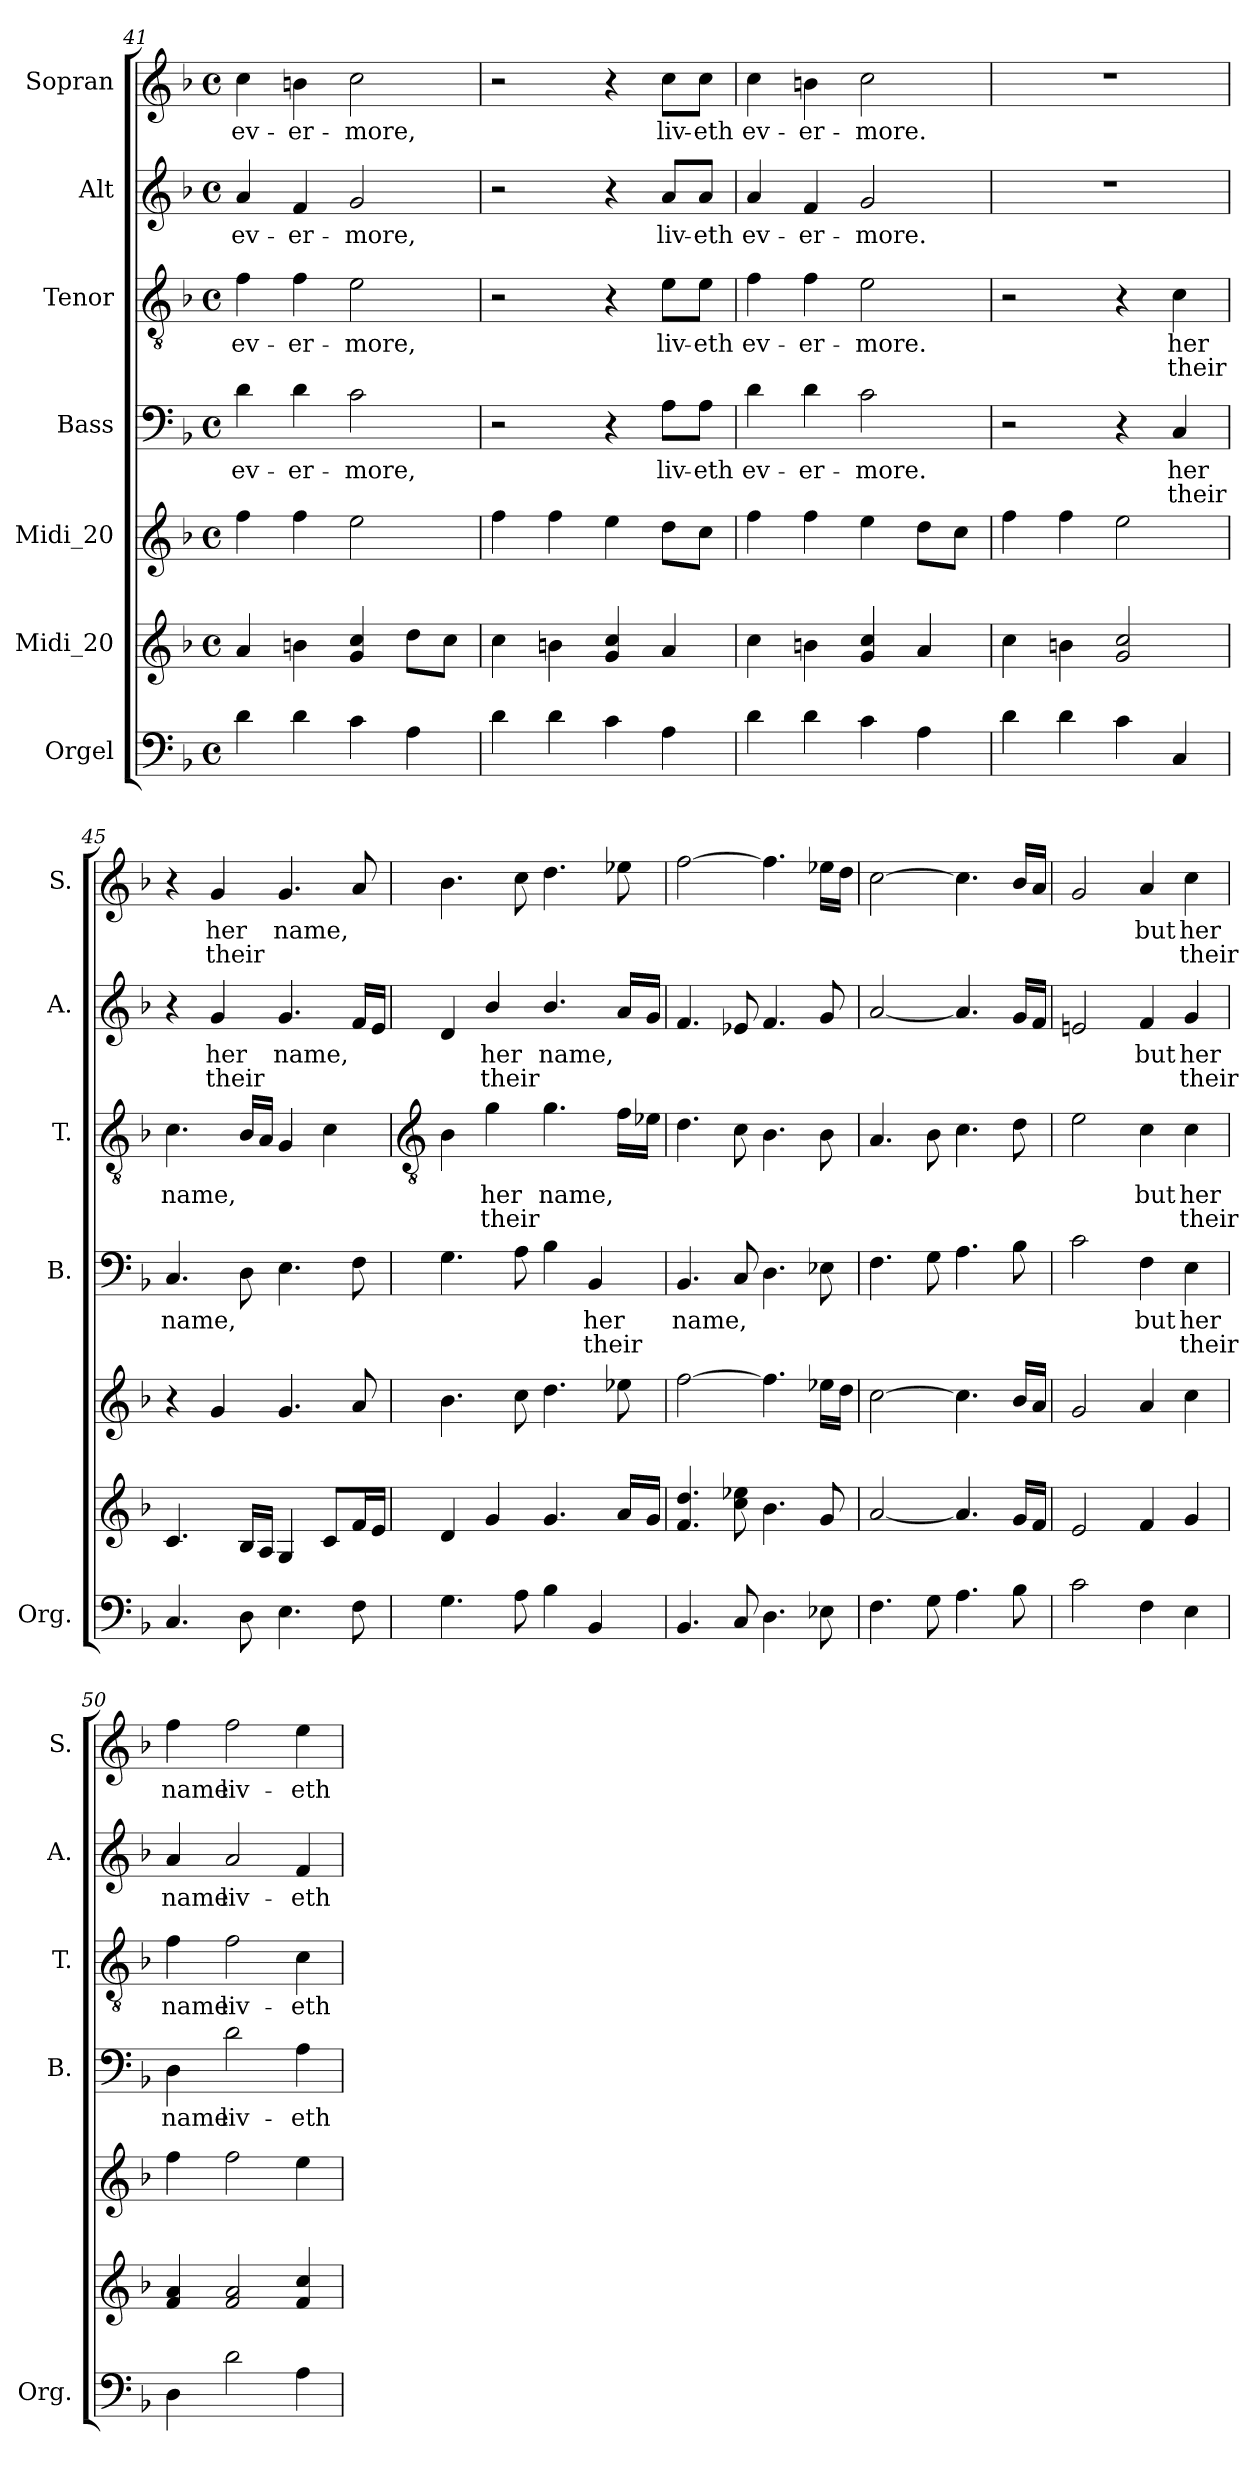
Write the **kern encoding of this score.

**kern	**kern	**kern	**kern	**text	**text	**kern	**text	**text	**kern	**text	**text	**kern	**text	**text
*part7	*part6	*part5	*part4	*part4	*part4	*part3	*part3	*part3	*part2	*part2	*part2	*part1	*part1	*part1
*staff7	*staff6	*staff5	*staff4	*staff4	*staff4	*staff3	*staff3	*staff3	*staff2	*staff2	*staff2	*staff1	*staff1	*staff1
*I"Orgel	*I"Midi_20	*I"Midi_20	*I"Bass	*	*	*I"Tenor	*	*	*I"Alt	*	*	*I"Sopran	*	*
*I'Org.	*	*	*I'B.	*	*	*I'T.	*	*	*I'A.	*	*	*I'S.	*	*
!!LO:LB:g=z
*clefF4	*clefG2	*clefG2	*clefF4	*	*	*clefGv2	*	*	*clefG2	*	*	*clefG2	*	*
*k[b-]	*k[b-]	*k[b-]	*k[b-]	*	*	*k[b-]	*	*	*k[b-]	*	*	*k[b-]	*	*
*F:	*F:	*F:	*F:	*	*	*F:	*	*	*F:	*	*	*F:	*	*
*M4/4	*M4/4	*M4/4	*M4/4	*	*	*M4/4	*	*	*M4/4	*	*	*M4/4	*	*
*met(c)	*met(c)	*met(c)	*met(c)	*	*	*met(c)	*	*	*met(c)	*	*	*met(c)	*	*
=41	=41	=41	=41	=41	=41	=41	=41	=41	=41	=41	=41	=41	=41	=41
!	!	!	!	!LO:LY:b	!	!	!LO:LY:b	!	!	!LO:LY:b	!	!	!LO:LY:b	!
4d	4a	4ff	4d	ev-	.	4f	ev-	.	4a	ev-	.	4cc	ev-	.
!	!	!	!	!LO:LY:b	!	!	!LO:LY:b	!	!	!LO:LY:b	!	!	!LO:LY:b	!
4d	4bn	4ff	4d	-er-	.	4f	-er-	.	4f	-er-	.	4bn	-er-	.
!	!	!	!	!LO:LY:b	!	!	!LO:LY:b	!	!	!LO:LY:b	!	!	!LO:LY:b	!
4c	4g 4cc	2ee	2c	-more,	.	2e	-more,	.	2g	-more,	.	2cc	-more,	.
4A	8ddL	.	.	.	.	.	.	.	.	.	.	.	.	.
.	8ccJ	.	.	.	.	.	.	.	.	.	.	.	.	.
=42	=42	=42	=42	=42	=42	=42	=42	=42	=42	=42	=42	=42	=42	=42
4d	4cc	4ff	2r	.	.	2r	.	.	2r	.	.	2r	.	.
4d	4bn	4ff	.	.	.	.	.	.	.	.	.	.	.	.
4c	4g 4cc	4ee	4r	.	.	4r	.	.	4r	.	.	4r	.	.
!	!	!	!	!LO:LY:b	!	!	!LO:LY:b	!	!	!LO:LY:b	!	!	!LO:LY:b	!
4A	4a	8ddL	8AL	liv-	.	8eL	liv-	.	8aL	liv-	.	8ccL	liv-	.
!	!	!	!	!LO:LY:b	!	!	!LO:LY:b	!	!	!LO:LY:b	!	!	!LO:LY:b	!
.	.	8ccJ	8AJ	-eth	.	8eJ	-eth	.	8aJ	-eth	.	8ccJ	-eth	.
=43	=43	=43	=43	=43	=43	=43	=43	=43	=43	=43	=43	=43	=43	=43
!	!	!	!	!LO:LY:b	!	!	!LO:LY:b	!	!	!LO:LY:b	!	!	!LO:LY:b	!
4d	4cc	4ff	4d	ev-	.	4f	ev-	.	4a	ev-	.	4cc	ev-	.
!	!	!	!	!LO:LY:b	!	!	!LO:LY:b	!	!	!LO:LY:b	!	!	!LO:LY:b	!
4d	4bn	4ff	4d	-er-	.	4f	-er-	.	4f	-er-	.	4bn	-er-	.
!	!	!	!	!LO:LY:b	!	!	!LO:LY:b	!	!	!LO:LY:b	!	!	!LO:LY:b	!
4c	4g 4cc	4ee	2c	-more.	.	2e	-more.	.	2g	-more.	.	2cc	-more.	.
4A	4a	8ddL	.	.	.	.	.	.	.	.	.	.	.	.
.	.	8ccJ	.	.	.	.	.	.	.	.	.	.	.	.
=44	=44	=44	=44	=44	=44	=44	=44	=44	=44	=44	=44	=44	=44	=44
4d	4cc	4ff	2r	.	.	2r	.	.	1r	.	.	1r	.	.
4d	4bn	4ff	.	.	.	.	.	.	.	.	.	.	.	.
4c	2g 2cc	2ee	4r	.	.	4r	.	.	.	.	.	.	.	.
!	!	!	!	!LO:LY:b	!LO:LY:b	!	!LO:LY:b	!LO:LY:b	!	!	!	!	!	!
4C	.	.	4C	her	their	4c	her	their	.	.	.	.	.	.
=45	=45	=45	=45	=45	=45	=45	=45	=45	=45	=45	=45	=45	=45	=45
!	!	!	!	!LO:LY:b	!	!	!LO:LY:b	!	!	!	!	!	!	!
4.C	4.c	4r	4.C	name,	.	4.c	name,	.	4r	.	.	4r	.	.
!	!	!	!	!	!	!	!	!	!	!LO:LY:b	!LO:LY:b	!	!LO:LY:b	!LO:LY:b
.	.	4g	.	.	.	.	.	.	4g	her	their	4g	her	their
8D	16B-LL	.	8D	.	.	16B-LL	.	.	.	.	.	.	.	.
.	16AJJ	.	.	.	.	16AJJ	.	.	.	.	.	.	.	.
!	!	!	!	!	!	!	!	!	!	!LO:LY:b	!	!	!LO:LY:b	!
4.E	4G	4.g	4.E	.	.	4G	.	.	4.g	name,	.	4.g	name,	.
.	8cL	.	.	.	.	4c	.	.	.	.	.	.	.	.
8F	16fL	8a	8F	.	.	.	.	.	16fLL	.	.	8a	.	.
.	16eJJ	.	.	.	.	.	.	.	16eJJ	.	.	.	.	.
!!LO:LB:g=z
=46	=46	=46	=46	=46	=46	=46	=46	=46	=46	=46	=46	=46	=46	=46
*	*	*	*	*	*	*clefGv2	*	*	*	*	*	*	*	*
4.G	4d	4.b-	4.G	.	.	4B-	.	.	4d	.	.	4.b-	.	.
!	!	!	!	!	!	!	!LO:LY:b	!LO:LY:b	!	!LO:LY:b	!LO:LY:b	!	!	!
.	4g	.	.	.	.	4g	her	their	4b-/	her	their	.	.	.
8A	.	8cc	8A	.	.	.	.	.	.	.	.	8cc	.	.
!	!	!	!	!	!	!	!LO:LY:b	!	!	!LO:LY:b	!	!	!	!
4B-	4.g	4.dd	4B-	.	.	4.g	name,	.	4.b-/	name,	.	4.dd	.	.
!	!	!	!	!LO:LY:b	!LO:LY:b	!	!	!	!	!	!	!	!	!
4BB-	.	.	4BB-	her	their	.	.	.	.	.	.	.	.	.
.	16aLL	8ee-X	.	.	.	16fLL	.	.	16aLL	.	.	8ee-X	.	.
.	16gJJ	.	.	.	.	16e-XJJ	.	.	16gJJ	.	.	.	.	.
=47	=47	=47	=47	=47	=47	=47	=47	=47	=47	=47	=47	=47	=47	=47
!	!	!	!	!LO:LY:b	!	!	!	!	!	!	!	!	!	!
4.BB-	4.f 4.dd	[2ff	4.BB-	name,	.	4.d	.	.	4.f	.	.	[2ff	.	.
8C	8cc 8ee-X	.	8C	.	.	8c	.	.	8e-X	.	.	.	.	.
4.D	4.b-	4.ff]	4.D	.	.	4.B-	.	.	4.f	.	.	4.ff]	.	.
8E-X	8g	16ee-XLL	8E-X	.	.	8B-	.	.	8g	.	.	16ee-XLL	.	.
.	.	16ddJJ	.	.	.	.	.	.	.	.	.	16ddJJ	.	.
=48	=48	=48	=48	=48	=48	=48	=48	=48	=48	=48	=48	=48	=48	=48
4.F	[2a	[2cc	4.F	.	.	4.A	.	.	[2a	.	.	[2cc	.	.
8G	.	.	8G	.	.	8B-	.	.	.	.	.	.	.	.
4.A	4.a]	4.cc]	4.A	.	.	4.c	.	.	4.a]	.	.	4.cc]	.	.
8B-	16gLL	16b-LL	8B-	.	.	8d	.	.	16gLL	.	.	16b-LL	.	.
.	16fJJ	16aJJ	.	.	.	.	.	.	16fJJ	.	.	16aJJ	.	.
=49	=49	=49	=49	=49	=49	=49	=49	=49	=49	=49	=49	=49	=49	=49
2c	2e	2g	2c	.	.	2e	.	.	2en	.	.	2g	.	.
!	!	!	!	!LO:LY:b	!	!	!LO:LY:b	!	!	!LO:LY:b	!	!	!LO:LY:b	!
4F	4f	4a	4F	but	.	4c	but	.	4f	but	.	4a	but	.
!	!	!	!	!LO:LY:b	!LO:LY:b	!	!LO:LY:b	!LO:LY:b	!	!LO:LY:b	!LO:LY:b	!	!LO:LY:b	!LO:LY:b
4E	4g	4cc	4E	her	their	4c	her	their	4g	her	their	4cc	her	their
=50	=50	=50	=50	=50	=50	=50	=50	=50	=50	=50	=50	=50	=50	=50
!	!	!	!	!LO:LY:b	!	!	!LO:LY:b	!	!	!LO:LY:b	!	!	!LO:LY:b	!
4D	4f 4a	4ff	4D	name	.	4f	name	.	4a	name	.	4ff	name	.
!	!	!	!	!LO:LY:b	!	!	!LO:LY:b	!	!	!LO:LY:b	!	!	!LO:LY:b	!
2d	2f 2a	2ff	2d	liv-	.	2f	liv-	.	2a	liv-	.	2ff	liv-	.
!	!	!	!	!LO:LY:b	!	!	!LO:LY:b	!	!	!LO:LY:b	!	!	!LO:LY:b	!
4A	4f 4cc	4ee	4A	-eth	.	4c	-eth	.	4f	-eth	.	4ee	-eth	.
=	=	=	=	=	=	=	=	=	=	=	=	=	=	=
*-	*-	*-	*-	*-	*-	*-	*-	*-	*-	*-	*-	*-	*-	*-
